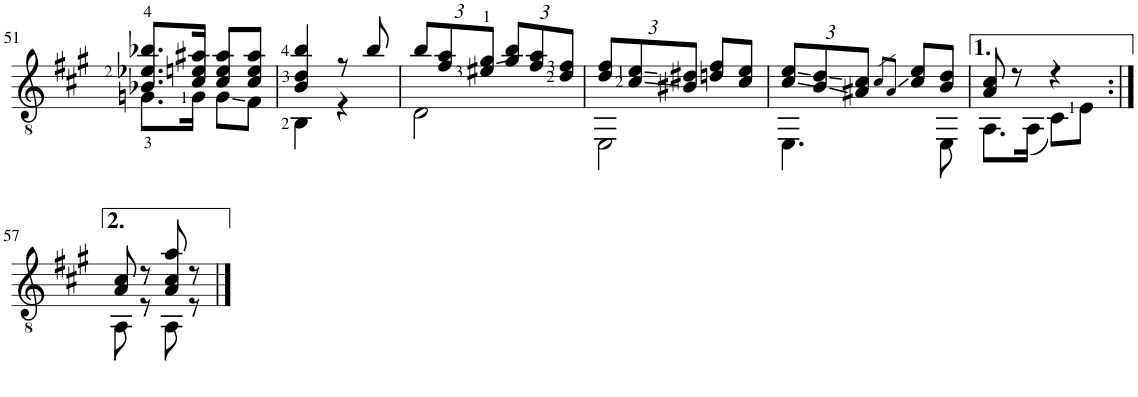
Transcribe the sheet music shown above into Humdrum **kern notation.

**kern
*part1
*staff1
*I"Guitar
*I'Guit.
!!LO:PB:g=z
*clefGv2
*k[f#c#g#]
*M2/4
=51
*^
8.B-X/ 8.e-X/ 8.b-X/L	8.Gn\L
16c#/ 16en/ 16a#X/Jk	16G\Jk
8c#/ 8e/ 8a#/L	8G\L
8c#/ 8e/ 8a#/J	8F#\J
=52	=52
4B/ 4d/ 4b/	4BB\
8r	4r
8b/	.
=53	=53
*Xbrackettup	*
12b/L	2D\
12f#/ 12a/	.
12e#X/ 12g#/J	.
12g#/ 12b/L	.
12f#/ 12a/	.
12d/ 12f#/J	.
=54	=54
12d/ 12f#/L	2EE\
12c#/ 12e/	.
12B#X/ 12d#X/J	.
8dn/ 8f#/L	.
8c#/ 8e/J	.
=55	=55
12c#/ 12e/L	4.EE\
12B/ 12d/	.
12A#X/ 12c#/J	.
8qc#/L	.
8qA#/J	.
8c#/ 8e/L	.
8B/ 8d/J	8EE\
=56	=56
8A/ 8c#/	8.AA\L
8r	.
.	(16AA\Jk
4r	8C#\L)
.	8E\J
!!LO:LB:g=z	!!
=57:|!	=57:|!
8A/ 8c#/	8AA\
8r	8r
8A/ 8c#/ 8a/	8AA\
8r	8r
*v	*v
==
*-
